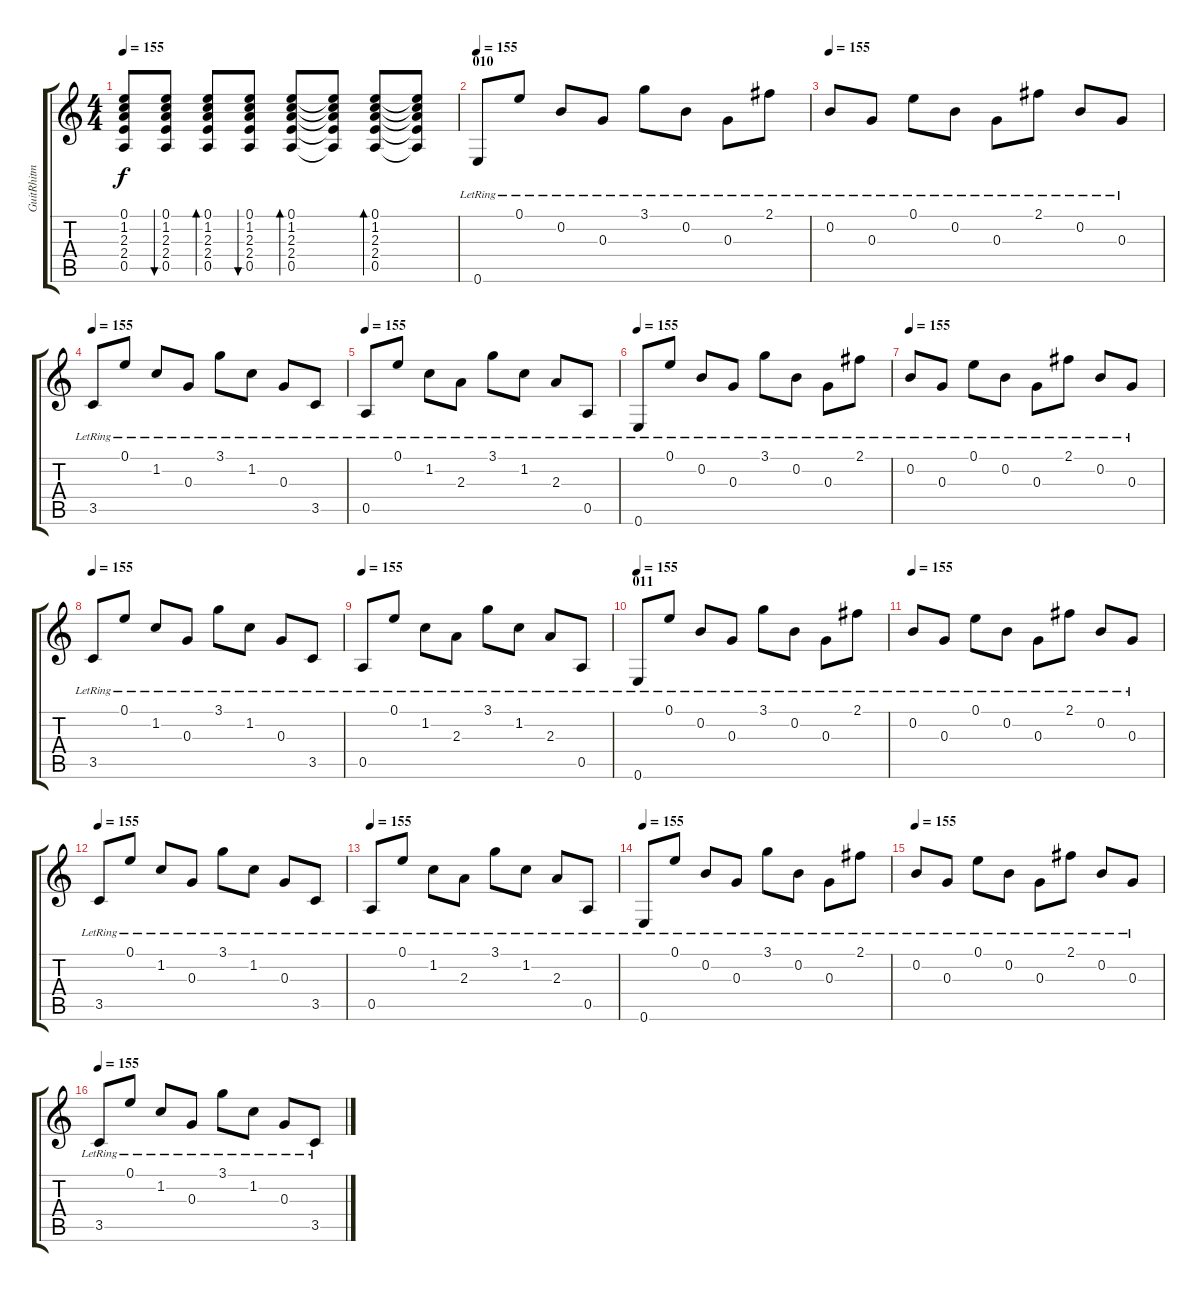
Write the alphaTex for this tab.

\track ("GuitRhitm" "GuitRhitm") {instrument acousticguitarsteel}
\staff {score tabs}
\tuning (E4 B3 G3 D3 A2 E2) {hide}
\ts (4 4)
\tempo 155
\clef g2
\ks c
(0.1{t} 1.2{t} 2.3{t} 2.4{t} 0.5{t}).8{dy f} (0.1 1.2 2.3 2.4 0.5).8{bu 60} (0.1 1.2 2.3 2.4 0.5).8{bd 60} (0.1 1.2 2.3 2.4 0.5).8{bu 60} (0.1 1.2 2.3 2.4 0.5).8{bd 60} (0.1{t} 1.2{t} 2.3{t} 2.4{t} 0.5{t}).8 (0.1 1.2 2.3 2.4 0.5).8{bd 60} (0.1{t} 1.2{t} 2.3{t} 2.4{t} 0.5{t}).8 |
\section ("" "010")
\tempo 155
0.6{lr}.8 0.1{lr}.8 0.2{lr}.8 0.3{lr}.8 3.1{lr}.8 0.2{lr}.8 0.3{lr}.8 2.1{lr}.8 |
\tempo 155
0.2{lr}.8 0.3{lr}.8 0.1{lr}.8 0.2{lr}.8 0.3{lr}.8 2.1{lr}.8 0.2{lr}.8 0.3{lr}.8 |
\tempo 155
3.5{lr}.8 0.1{lr}.8 1.2{lr}.8 0.3{lr}.8 3.1{lr}.8 1.2{lr}.8 0.3{lr}.8 3.5{lr}.8 |
\tempo 155
0.5{lr}.8 0.1{lr}.8 1.2{lr}.8 2.3{lr}.8 3.1{lr}.8 1.2{lr}.8 2.3{lr}.8 0.5{lr}.8 |
\tempo 155
0.6{lr}.8 0.1{lr}.8 0.2{lr}.8 0.3{lr}.8 3.1{lr}.8 0.2{lr}.8 0.3{lr}.8 2.1{lr}.8 |
\tempo 155
0.2{lr}.8 0.3{lr}.8 0.1{lr}.8 0.2{lr}.8 0.3{lr}.8 2.1{lr}.8 0.2{lr}.8 0.3{lr}.8 |
\tempo 155
3.5{lr}.8 0.1{lr}.8 1.2{lr}.8 0.3{lr}.8 3.1{lr}.8 1.2{lr}.8 0.3{lr}.8 3.5{lr}.8 |
\tempo 155
0.5{lr}.8 0.1{lr}.8 1.2{lr}.8 2.3{lr}.8 3.1{lr}.8 1.2{lr}.8 2.3{lr}.8 0.5{lr}.8 |
\section ("" "011")
\tempo 155
0.6{lr}.8 0.1{lr}.8 0.2{lr}.8 0.3{lr}.8 3.1{lr}.8 0.2{lr}.8 0.3{lr}.8 2.1{lr}.8 |
\tempo 155
0.2{lr}.8 0.3{lr}.8 0.1{lr}.8 0.2{lr}.8 0.3{lr}.8 2.1{lr}.8 0.2{lr}.8 0.3{lr}.8 |
\tempo 155
3.5{lr}.8 0.1{lr}.8 1.2{lr}.8 0.3{lr}.8 3.1{lr}.8 1.2{lr}.8 0.3{lr}.8 3.5{lr}.8 |
\tempo 155
0.5{lr}.8 0.1{lr}.8 1.2{lr}.8 2.3{lr}.8 3.1{lr}.8 1.2{lr}.8 2.3{lr}.8 0.5{lr}.8 |
\tempo 155
0.6{lr}.8 0.1{lr}.8 0.2{lr}.8 0.3{lr}.8 3.1{lr}.8 0.2{lr}.8 0.3{lr}.8 2.1{lr}.8 |
\tempo 155
0.2{lr}.8 0.3{lr}.8 0.1{lr}.8 0.2{lr}.8 0.3{lr}.8 2.1{lr}.8 0.2{lr}.8 0.3{lr}.8 |
\tempo 155
3.5{lr}.8 0.1{lr}.8 1.2{lr}.8 0.3{lr}.8 3.1{lr}.8 1.2{lr}.8 0.3{lr}.8 3.5{lr}.8
